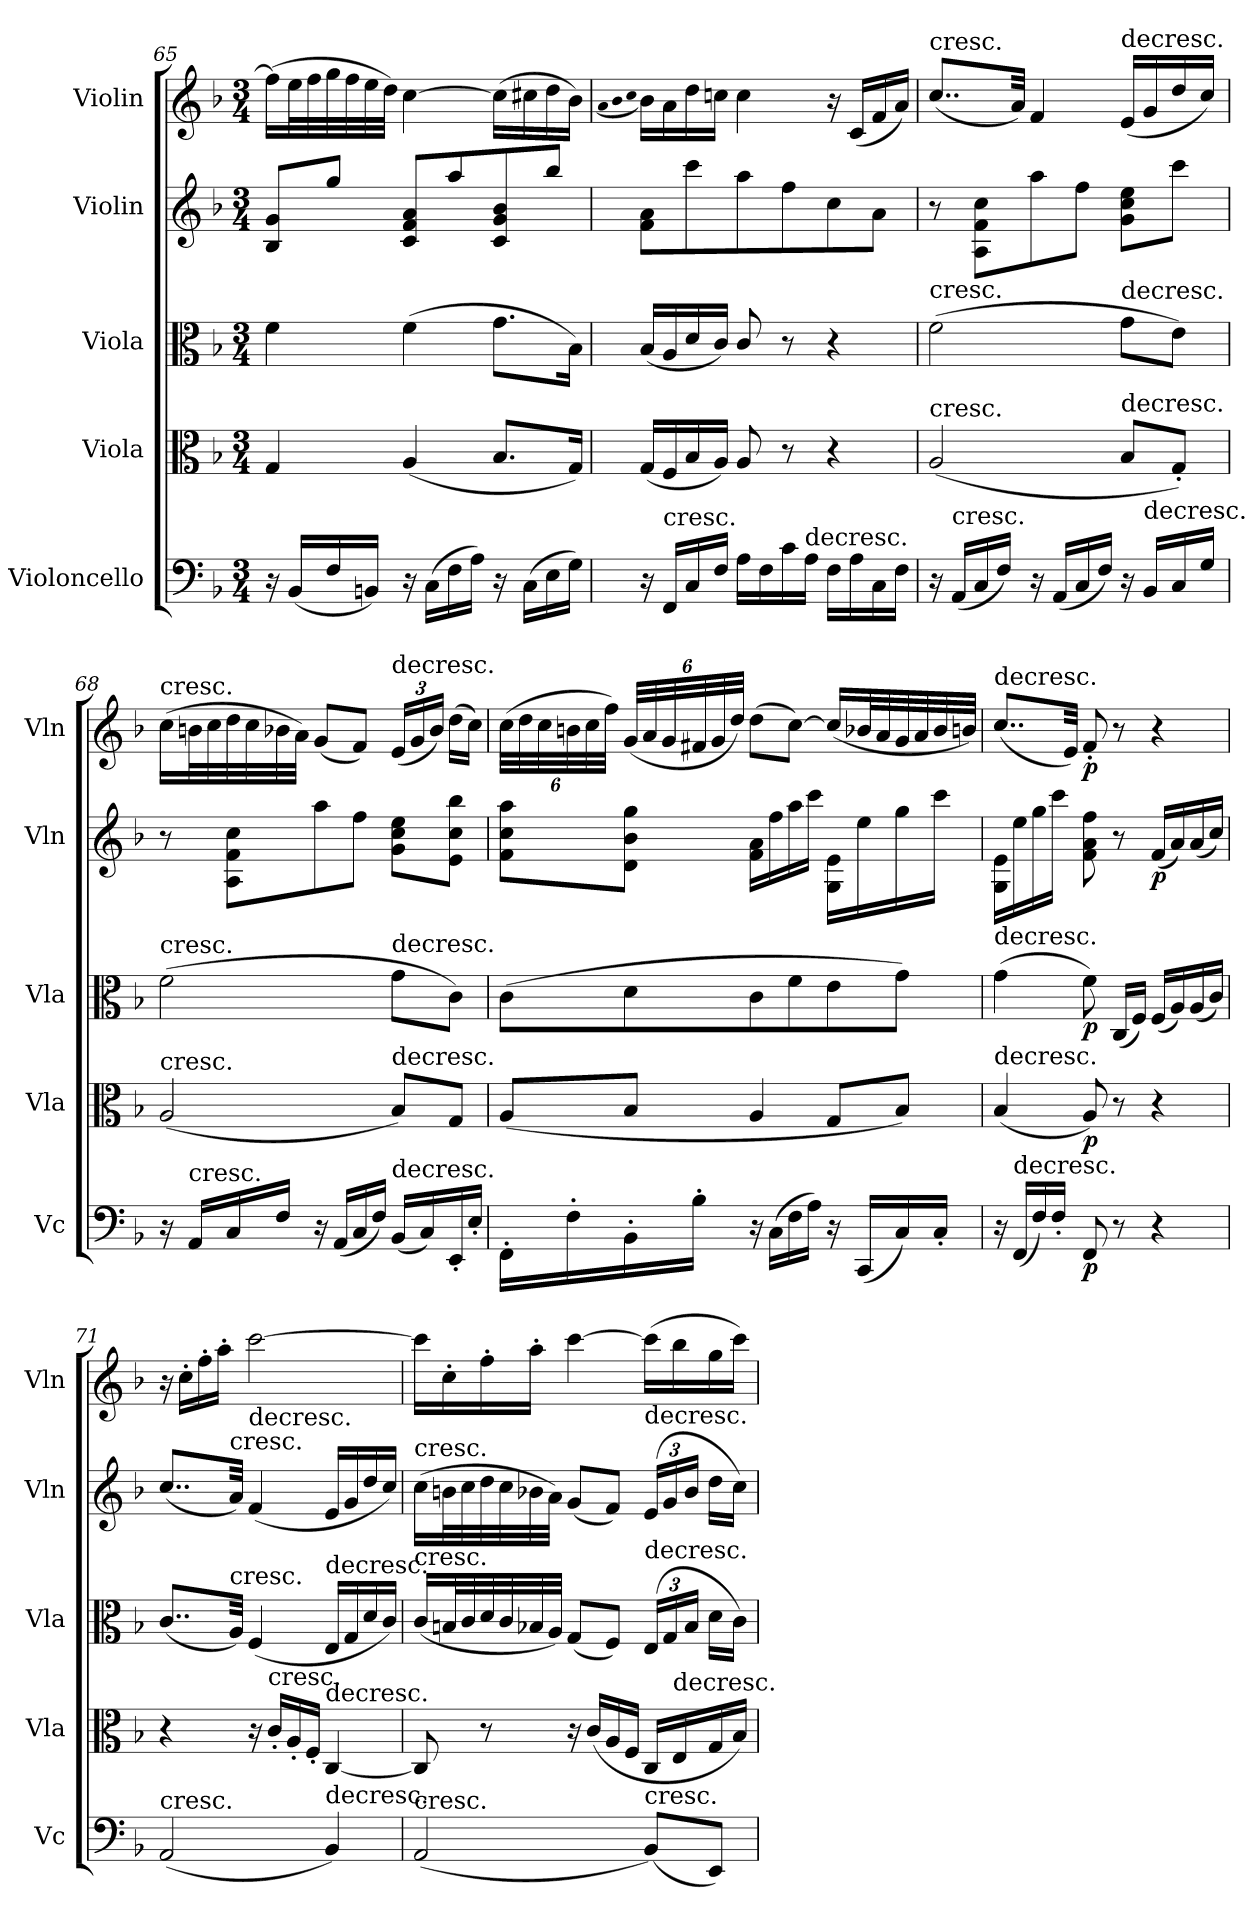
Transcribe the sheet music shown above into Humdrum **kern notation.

**kern	**dynam	**kern	**dynam	**kern	**dynam	**kern	**dynam	**kern	**dynam
*part5	*part5	*part4	*part4	*part3	*part3	*part2	*part2	*part1	*part1
*staff5	*staff5	*staff4	*staff4	*staff3	*staff3	*staff2	*staff2	*staff1	*staff1
*I"Violoncello	*	*I"Viola	*	*I"Viola	*	*I"Violin	*	*I"Violin	*
*I'Vc	*	*I'Vla	*	*I'Vla	*	*I'Vln	*	*I'Vln	*
*clefF4	*	*clefC3	*	*clefC3	*	*clefG2	*	*clefG2	*
*k[b-]	*	*k[b-]	*	*k[b-]	*	*k[b-]	*	*k[b-]	*
*M3/4	*	*M3/4	*	*M3/4	*	*M3/4	*	*M3/4	*
=65	=65	=65	=65	=65	=65	=65	=65	=65	=65
16r	.	4G/	.	4f\	.	8B-/ 8g/L	.	(16ff\LL]	.
(16BB-/LL	.	.	.	.	.	.	.	32ee\L	.
.	.	.	.	.	.	.	.	32ff\	.
16F/	.	.	.	.	.	8gg/J	.	32gg\	.
.	.	.	.	.	.	.	.	32ff\	.
16BBn/JJ)	.	.	.	.	.	.	.	32ee\	.
.	.	.	.	.	.	.	.	32dd\JJJ)	.
16r	.	(4A/	.	(4f\	.	8c/ 8f/ 8a/L	.	[4cc\	.
(16C\LL	.	.	.	.	.	.	.	.	.
16F\	.	.	.	.	.	8aa/	.	.	.
16A\JJ)	.	.	.	.	.	.	.	.	.
16r	.	8.B-/L	.	8.g\L	.	8c/ 8g/ 8b-/	.	(16cc\LL]	.
(16C\LL	.	.	.	.	.	.	.	16cc#X\	.
16E\	.	.	.	.	.	8bb-/J	.	16dd\	.
16G\JJ)	.	16G/Jk)	.	16B-\Jk)	.	.	.	16b-\JJ)	.
=66	=66	=66	=66	=66	=66	=66	=66	=66	=66
.	.	.	.	.	.	.	.	(qa	.
.	.	.	.	.	.	.	.	qb-	.
.	.	.	.	.	.	.	.	qcc	.
16r	.	(16G/LL	.	(16B-/LL	.	8f\ 8a\L	.	16b-\LL)	.
!LO:TX:t=cresc.	!	!	!	!	!	!	!	!	!
16FF/LL	.	16F/	.	16A/	.	.	.	16a\	.
16C/	.	16B-/	.	16d/	.	8ccc\	.	16dd\	.
16F/JJ	.	16A/JJ)	.	16c/JJ)	.	.	.	16ccn\JJ	.
16A\LL	.	8A/	.	8c/	.	8aa\	.	4cc\	.
16F\	.	.	.	.	.	.	.	.	.
16c\	.	8r	.	8r	.	8ff\	.	.	.
!LO:TX:t=decresc.	!	!	!	!	!	!	!	!	!
16A\JJ	.	.	.	.	.	.	.	.	.
16F\LL	.	4r	.	4r	.	8cc\	.	16r	.
16A\	.	.	.	.	.	.	.	(16c/LL	.
16C\	.	.	.	.	.	8a\J	.	16f/	.
16F\JJ	.	.	.	.	.	.	.	16a/JJ)	.
=67	=67	=67	=67	=67	=67	=67	=67	=67	=67
!	!	!	!	!	!	!	!	!LO:TX:t=cresc.	!
!	!	!	!	!LO:TX:t=cresc.	!	!	!	!	!
!	!	!LO:TX:t=cresc.	!	!	!	!	!	!	!
16r	.	(2A/	.	(2f\	.	8r	.	(8..cc/L	.
!LO:TX:t=cresc.	!	!	!	!	!	!	!	!	!
(16AA/LL	.	.	.	.	.	.	.	.	.
16C/	.	.	.	.	.	8A\ 8f\ 8cc\L	.	.	.
16F/JJ)	.	.	.	.	.	.	.	.	.
.	.	.	.	.	.	.	.	32a/Jkk)	.
16r	.	.	.	.	.	8aa\	.	4f/	.
(16AA/LL	.	.	.	.	.	.	.	.	.
16C/	.	.	.	.	.	8ff\J	.	.	.
16F/JJ)	.	.	.	.	.	.	.	.	.
!	!	!	!	!	!	!	!	!LO:TX:t=decresc.	!
!	!	!	!	!LO:TX:t=decresc.	!	!	!	!	!
!	!	!LO:TX:t=decresc.	!	!	!	!	!	!	!
16r	.	8B-/L	.	8g\L	.	8g\ 8cc\ 8ee\L	.	(16e/LL	.
!LO:TX:t=decresc.	!	!	!	!	!	!	!	!	!
16BB-/LL	.	.	.	.	.	.	.	16g/	.
16C/	.	8G'/J)	.	8e\J)	.	8ccc\J	.	16dd/	.
16G/JJ	.	.	.	.	.	.	.	16cc/JJ)	.
=68	=68	=68	=68	=68	=68	=68	=68	=68	=68
!	!	!	!	!	!	!	!	!LO:TX:t=cresc.	!
!	!	!	!	!LO:TX:t=cresc.	!	!	!	!	!
!	!	!LO:TX:t=cresc.	!	!	!	!	!	!	!
16r	.	(2A/	.	(2f\	.	8r	.	(16cc\LL	.
!LO:TX:t=cresc.	!	!	!	!	!	!	!	!	!
16AA/LL	.	.	.	.	.	.	.	32bn\L	.
.	.	.	.	.	.	.	.	32cc\	.
16C/	.	.	.	.	.	8A\ 8f\ 8cc\L	.	32dd\	.
.	.	.	.	.	.	.	.	32cc\	.
16F/JJ	.	.	.	.	.	.	.	32b-X\	.
.	.	.	.	.	.	.	.	32a\JJJ)	.
16r	.	.	.	.	.	8aa\	.	(8g/L	.
(16AA/LL	.	.	.	.	.	.	.	.	.
16C/	.	.	.	.	.	8ff\J	.	8f/J)	.
16F/JJ)	.	.	.	.	.	.	.	.	.
!	!	!	!	!	!	!	!	!LO:TX:t=decresc.	!
!	!	!	!	!LO:TX:t=decresc.	!	!	!	!	!
!	!	!LO:TX:t=decresc.	!	!	!	!	!	!	!
!LO:TX:t=decresc.	!	!	!	!	!	!	!	!	!
(16BB-/LL	.	8B-/L)	.	8g\L	.	8g\ 8cc\ 8ee\L	.	(24e/LL	.
.	.	.	.	.	.	.	.	24g/	.
16C/)	.	.	.	.	.	.	.	.	.
.	.	.	.	.	.	.	.	24b-/JJ)	.
16EE'/	.	8G/J	.	8c\J)	.	8e\ 8cc\ 8bb-\J	.	(16dd\LL	.
16E'/JJ	.	.	.	.	.	.	.	16cc\JJ)	.
=69	=69	=69	=69	=69	=69	=69	=69	=69	=69
16FF'\LL	.	(8A/L	.	(8c\L	.	8f\ 8cc\ 8aa\L	.	(48cc\LLL	.
.	.	.	.	.	.	.	.	48dd\	.
.	.	.	.	.	.	.	.	48cc\	.
16F'\	.	.	.	.	.	.	.	48bn\	.
.	.	.	.	.	.	.	.	48cc\	.
.	.	.	.	.	.	.	.	48ff\JJJ)	.
16BB-'\	.	8B-/J	.	8d\	.	8d\ 8b-\ 8gg\J	.	(48g/LLL	.
.	.	.	.	.	.	.	.	48a/	.
.	.	.	.	.	.	.	.	48g/	.
16B-'\JJ	.	.	.	.	.	.	.	48f#X/	.
.	.	.	.	.	.	.	.	48g/	.
.	.	.	.	.	.	.	.	48dd/JJJ)	.
16r	.	4A/	.	8c\	.	16f\ 16a\LL	.	(8dd\L	.
(16C\LL	.	.	.	.	.	16ff\	.	.	.
16F\	.	.	.	8f\	.	16aa\	.	[8cc\J)	.
16A\JJ)	.	.	.	.	.	16ccc\JJ	.	.	.
16r	.	8G/L	.	8e\	.	16G\ 16e\LL	.	(16cc/LL]	.
(16CC/LL	.	.	.	.	.	16ee\	.	32b-X/L	.
.	.	.	.	.	.	.	.	32a/	.
16C/)	.	8B-/J)	.	8g\J)	.	16gg\	.	32g/	.
.	.	.	.	.	.	.	.	32a/	.
16C'/JJ	.	.	.	.	.	16ccc\JJ	.	32b-/	.
.	.	.	.	.	.	.	.	32bn/JJJ)	.
=70	=70	=70	=70	=70	=70	=70	=70	=70	=70
!	!	!	!	!	!	!	!	!LO:TX:t=decresc.	!
!	!	!	!	!LO:TX:t=decresc.	!	!	!	!	!
!	!	!LO:TX:t=decresc.	!	!	!	!	!	!	!
16r	.	(4B-/	.	(4g\	.	16G\ 16e\LL	.	(8..cc/L	.
!LO:TX:t=decresc.	!	!	!	!	!	!	!	!	!
(16FF/LL	.	.	.	.	.	16ee\	.	.	.
16F/)	.	.	.	.	.	16gg\	.	.	.
16F'/JJ	.	.	.	.	.	16ccc\JJ	.	.	.
.	.	.	.	.	.	.	.	32e/Jkk)	.
8FF/	p	8A/)	p	8f\)	p	8f\ 8a\ 8ff\	.	8f'/	p
8r	.	8r	.	(16C/LL	.	8r	.	8r	.
.	.	.	.	16F/JJ)	.	.	.	.	.
4r	.	4r	.	(16F/LL	.	(16f/LL	p	4r	.
.	.	.	.	16A/)	.	16a/)	.	.	.
.	.	.	.	(16A/	.	(16a/	.	.	.
.	.	.	.	16c/JJ)	.	16cc/JJ)	.	.	.
=71	=71	=71	=71	=71	=71	=71	=71	=71	=71
!LO:TX:t=cresc.	!	!	!	!	!	!	!	!	!
(2AA/	.	4r	.	(8..c/L	.	(8..cc/L	.	16r	.
.	.	.	.	.	.	.	.	16cc'\LL	.
.	.	.	.	.	.	.	.	16ff'\	.
.	.	.	.	.	.	.	.	16aa'\JJ	.
!	!	!	!	!	!	!LO:TX:t=cresc.	!	!	!
!	!	!	!	!LO:TX:t=cresc.	!	!	!	!	!
.	.	.	.	32A/Jkk)	.	32a/Jkk)	.	.	.
!	!	!	!	!	!	!LO:TX:t=decresc.	!	!	!
.	.	16r	.	(4F/	.	(4f/	.	[2ccc\	.
!	!	!LO:TX:t=cresc.	!	!	!	!	!	!	!
.	.	16c'/LL	.	.	.	.	.	.	.
.	.	16A'/	.	.	.	.	.	.	.
.	.	16F'/JJ	.	.	.	.	.	.	.
!	!	!	!	!LO:TX:t=decresc.	!	!	!	!	!
!	!	!LO:TX:t=decresc.	!	!	!	!	!	!	!
!LO:TX:t=decresc.	!	!	!	!	!	!	!	!	!
4BB-/)	.	[4C/	.	16E/LL	.	16e/LL	.	.	.
.	.	.	.	16G/	.	16g/	.	.	.
.	.	.	.	16d/	.	16dd/	.	.	.
.	.	.	.	16c/JJ)	.	16cc/JJ)	.	.	.
=72	=72	=72	=72	=72	=72	=72	=72	=72	=72
!	!	!	!	!	!	!LO:TX:t=cresc.	!	!	!
!	!	!	!	!LO:TX:t=cresc.	!	!	!	!	!
!LO:TX:t=cresc.	!	!	!	!	!	!	!	!	!
(2AA/	.	8C/]	.	(16c/LL	.	(16cc\LL	.	16ccc\LL]	.
.	.	.	.	32Bn/L	.	32bn\L	.	16cc'\	.
.	.	.	.	32c/	.	32cc\	.	.	.
.	.	8r	.	32d/	.	32dd\	.	16ff'\	.
.	.	.	.	32c/	.	32cc\	.	.	.
.	.	.	.	32B-X/	.	32b-X\	.	16aa'\JJ	.
.	.	.	.	32A/JJJ)	.	32a\JJJ)	.	.	.
.	.	16r	.	(8G/L	.	(8g/L	.	[4ccc\	.
.	.	(16c/LL	.	.	.	.	.	.	.
.	.	16A/	.	8F/J)	.	8f/J)	.	.	.
.	.	16F/JJ	.	.	.	.	.	.	.
!	!	!	!	!	!	!LO:TX:t=decresc.	!	!	!
!	!	!	!	!LO:TX:t=decresc.	!	!	!	!	!
!LO:TX:t=cresc.	!	!	!	!	!	!	!	!	!
(8BB-/L)	.	16C/LL	.	(24E/LL	.	(24e/LL	.	(16ccc\LL]	.
.	.	.	.	24G/	.	24g/	.	.	.
!	!	!LO:TX:t=decresc.	!	!	!	!	!	!	!
.	.	16E/	.	.	.	.	.	16bb-\	.
.	.	.	.	24B-/JJ	.	24b-/JJ	.	.	.
8EE/J)	.	16G/	.	16d\LL	.	16dd\LL	.	16gg\	.
.	.	16B-/JJ)	.	16c\JJ)	.	16cc\JJ)	.	16ccc\JJ)	.
=	=	=	=	=	=	=	=	=	=
*-	*-	*-	*-	*-	*-	*-	*-	*-	*-
